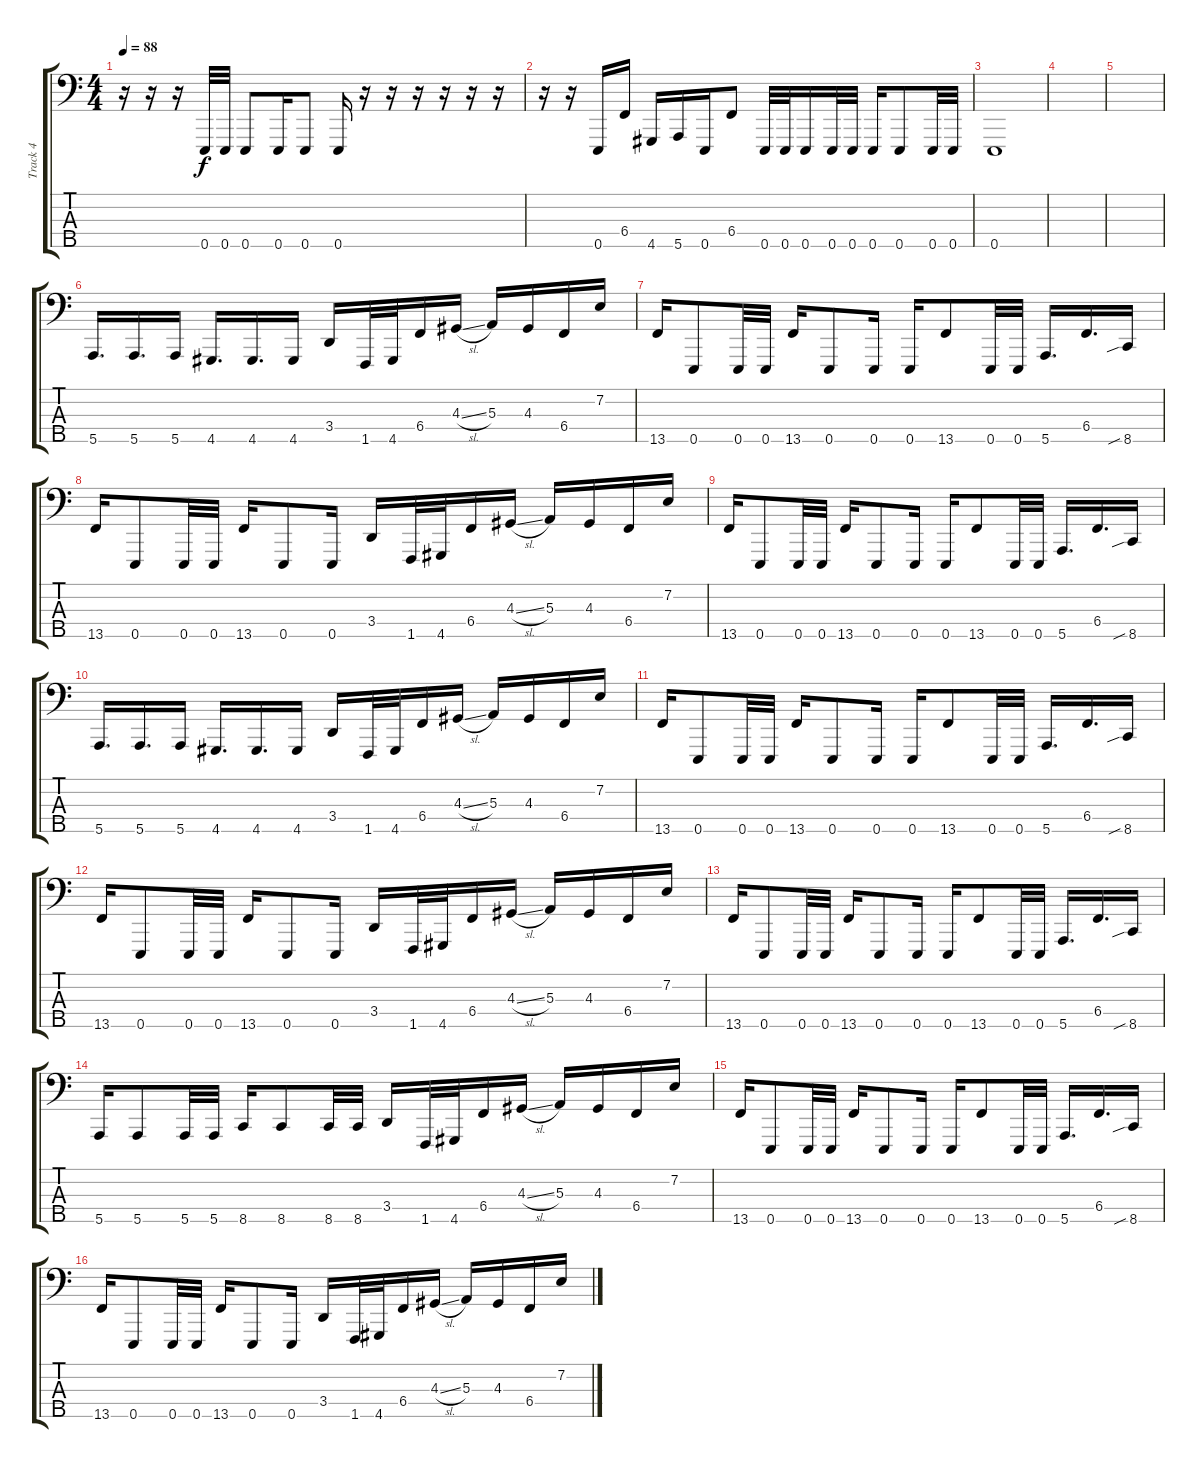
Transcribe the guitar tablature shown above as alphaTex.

\track ("Track 4" "Track 4") {instrument electricbasspick}
\staff {score tabs}
\tuning (D2 A1 E1 B0 E0) {hide}
\ts (4 4)
\tempo 88
\clef f4
\ks c
r.16{dy f} r.16 r.16 0.5.32 0.5.32 0.5.8 0.5.16 0.5.8 0.5.16 r.16 r.16 r.16 r.16 r.16 r.16 |
r.16 r.16 0.5.16 6.4.16 4.5.16 5.5.16 0.5.16 6.4.8 0.5.32 0.5.32 0.5.16 0.5.32 0.5.32 0.5.16 0.5.8 0.5.32 0.5.32 |
0.5.1 |
|
|
5.5.16{d} 5.5.16{d} 5.5.16 4.5.16{d} 4.5.16{d} 4.5.16 3.4.16 1.5.32 4.5.32 6.4.16 4.3{sl}.16 5.3.16 4.3.16 6.4.16 7.2.16 |
13.5.16 0.5.8 0.5.32 0.5.32 13.5.16 0.5.8 0.5.16 0.5.16 13.5.8 0.5.32 0.5.32 5.5.16{d} 6.4.16{d} 8.5{sib}.16 |
13.5.16 0.5.8 0.5.32 0.5.32 13.5.16 0.5.8 0.5.16 3.4.16 1.5.32 4.5.32 6.4.16 4.3{sl}.16 5.3.16 4.3.16 6.4.16 7.2.16 |
13.5.16 0.5.8 0.5.32 0.5.32 13.5.16 0.5.8 0.5.16 0.5.16 13.5.8 0.5.32 0.5.32 5.5.16{d} 6.4.16{d} 8.5{sib}.16 |
5.5.16{d} 5.5.16{d} 5.5.16 4.5.16{d} 4.5.16{d} 4.5.16 3.4.16 1.5.32 4.5.32 6.4.16 4.3{sl}.16 5.3.16 4.3.16 6.4.16 7.2.16 |
13.5.16 0.5.8 0.5.32 0.5.32 13.5.16 0.5.8 0.5.16 0.5.16 13.5.8 0.5.32 0.5.32 5.5.16{d} 6.4.16{d} 8.5{sib}.16 |
13.5.16 0.5.8 0.5.32 0.5.32 13.5.16 0.5.8 0.5.16 3.4.16 1.5.32 4.5.32 6.4.16 4.3{sl}.16 5.3.16 4.3.16 6.4.16 7.2.16 |
13.5.16 0.5.8 0.5.32 0.5.32 13.5.16 0.5.8 0.5.16 0.5.16 13.5.8 0.5.32 0.5.32 5.5.16{d} 6.4.16{d} 8.5{sib}.16 |
5.5.16 5.5.8 5.5.32 5.5.32 8.5.16 8.5.8 8.5.32 8.5.32 3.4.16 1.5.32 4.5.32 6.4.16 4.3{sl}.16 5.3.16 4.3.16 6.4.16 7.2.16 |
13.5.16 0.5.8 0.5.32 0.5.32 13.5.16 0.5.8 0.5.16 0.5.16 13.5.8 0.5.32 0.5.32 5.5.16{d} 6.4.16{d} 8.5{sib}.16 |
13.5.16 0.5.8 0.5.32 0.5.32 13.5.16 0.5.8 0.5.16 3.4.16 1.5.32 4.5.32 6.4.16 4.3{sl}.16 5.3.16 4.3.16 6.4.16 7.2.16
